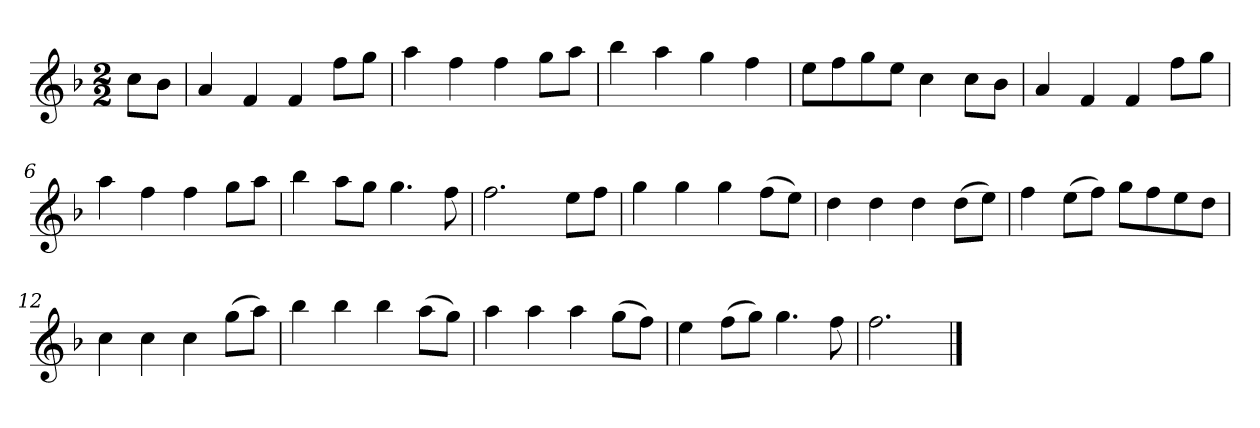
**kern
*part1
*staff1
*k[b-]
*M2/2
*MM120
=
8ccL
8b-J
=1
4a
4f
4f
8ffL
8ggJ
=2
4aa
4ff
4ff
8ggL
8aaJ
=3
4bb-
4aa
4gg
4ff
=4
8eeL
8ff
8gg
8eeJ
4cc
8ccL
8b-J
=5
4a
4f
4f
8ffL
8ggJ
=6
4aa
4ff
4ff
8ggL
8aaJ
=7
4bb-
8aaL
8ggJ
4.gg
8ff
=8
2.ff
8eeL
8ffJ
=9
4gg
4gg
4gg
(8ffL
8eeJ)
=10
4dd
4dd
4dd
(8ddL
8eeJ)
=11
4ff
(8eeL
8ffJ)
8ggL
8ff
8ee
8ddJ
=12
4cc
4cc
4cc
(8ggL
8aaJ)
=13
4bb-
4bb-
4bb-
(8aaL
8ggJ)
=14
4aa
4aa
4aa
(8ggL
8ffJ)
=15
4ee
(8ffL
8ggJ)
4.gg
8ff
=16
2.ff
==
*-
